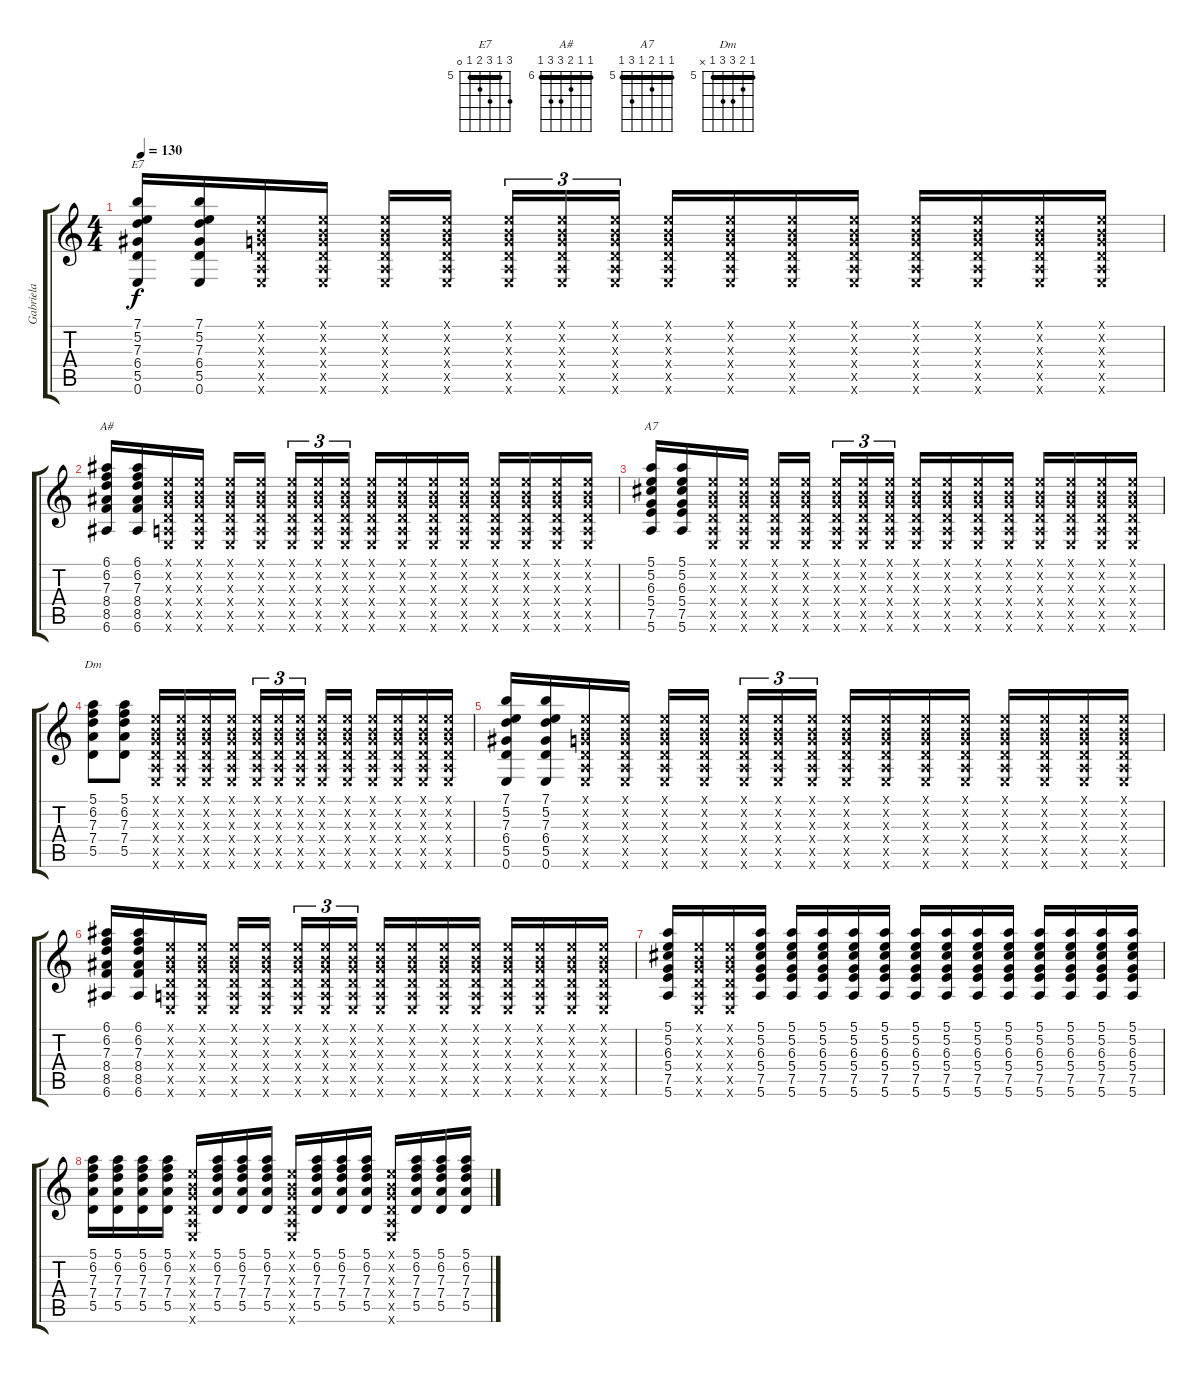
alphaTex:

\track ("Gabriela" "Gabriela") {instrument acousticguitarnylon}
\staff {score tabs}
\tuning (E4 B3 G3 D3 A2 E2) {hide}
\chord ("E7" 7 5 7 6 5 0) {firstfret 5 barre 5}
\chord ("A#" 6 6 7 8 8 6) {firstfret 6 barre 6}
\chord ("A7" 5 5 6 5 7 5) {firstfret 5 barre 5}
\chord ("Dm" 5 6 7 7 5 x) {firstfret 5 barre 5}
\ts (4 4)
\tempo 130
\clef g2
\ks c
(7.1 5.2 7.3 6.4 5.5 0.6).16{ch "E7" dy f} (7.1 5.2 7.3 6.4 5.5 0.6).16 (0.1{x} 0.2{x} 0.3{x} 0.4{x} 0.5{x} 0.6{x}).16 (0.1{x} 0.2{x} 0.3{x} 0.4{x} 0.5{x} 0.6{x}).16 (0.1{x} 0.2{x} 0.3{x} 0.4{x} 0.5{x} 0.6{x}).16 (0.1{x} 0.2{x} 0.3{x} 0.4{x} 0.5{x} 0.6{x}).16{beam splitsecondary} (0.1{x} 0.2{x} 0.3{x} 0.4{x} 0.5{x} 0.6{x}).16{tu (3 2)} (0.1{x} 0.2{x} 0.3{x} 0.4{x} 0.5{x} 0.6{x}).16{tu (3 2)} (0.1{x} 0.2{x} 0.3{x} 0.4{x} 0.5{x} 0.6{x}).16{tu (3 2)} (0.1{x} 0.2{x} 0.3{x} 0.4{x} 0.5{x} 0.6{x}).16 (0.1{x} 0.2{x} 0.3{x} 0.4{x} 0.5{x} 0.6{x}).16 (0.1{x} 0.2{x} 0.3{x} 0.4{x} 0.5{x} 0.6{x}).16 (0.1{x} 0.2{x} 0.3{x} 0.4{x} 0.5{x} 0.6{x}).16 (0.1{x} 0.2{x} 0.3{x} 0.4{x} 0.5{x} 0.6{x}).16 (0.1{x} 0.2{x} 0.3{x} 0.4{x} 0.5{x} 0.6{x}).16 (0.1{x} 0.2{x} 0.3{x} 0.4{x} 0.5{x} 0.6{x}).16 (0.1{x} 0.2{x} 0.3{x} 0.4{x} 0.5{x} 0.6{x}).16 |
(6.1 6.2 7.3 8.4 8.5 6.6).16{ch "A#"} (6.1 6.2 7.3 8.4 8.5 6.6).16 (0.1{x} 0.2{x} 0.3{x} 0.4{x} 0.5{x} 0.6{x}).16 (0.1{x} 0.2{x} 0.3{x} 0.4{x} 0.5{x} 0.6{x}).16 (0.1{x} 0.2{x} 0.3{x} 0.4{x} 0.5{x} 0.6{x}).16 (0.1{x} 0.2{x} 0.3{x} 0.4{x} 0.5{x} 0.6{x}).16{beam splitsecondary} (0.1{x} 0.2{x} 0.3{x} 0.4{x} 0.5{x} 0.6{x}).16{tu (3 2)} (0.1{x} 0.2{x} 0.3{x} 0.4{x} 0.5{x} 0.6{x}).16{tu (3 2)} (0.1{x} 0.2{x} 0.3{x} 0.4{x} 0.5{x} 0.6{x}).16{tu (3 2)} (0.1{x} 0.2{x} 0.3{x} 0.4{x} 0.5{x} 0.6{x}).16 (0.1{x} 0.2{x} 0.3{x} 0.4{x} 0.5{x} 0.6{x}).16 (0.1{x} 0.2{x} 0.3{x} 0.4{x} 0.5{x} 0.6{x}).16 (0.1{x} 0.2{x} 0.3{x} 0.4{x} 0.5{x} 0.6{x}).16 (0.1{x} 0.2{x} 0.3{x} 0.4{x} 0.5{x} 0.6{x}).16 (0.1{x} 0.2{x} 0.3{x} 0.4{x} 0.5{x} 0.6{x}).16 (0.1{x} 0.2{x} 0.3{x} 0.4{x} 0.5{x} 0.6{x}).16 (0.1{x} 0.2{x} 0.3{x} 0.4{x} 0.5{x} 0.6{x}).16 |
(5.1 5.2 6.3 5.4 7.5 5.6).16{ch "A7"} (5.1 5.2 6.3 5.4 7.5 5.6).16 (0.1{x} 0.2{x} 0.3{x} 0.4{x} 0.5{x} 0.6{x}).16 (0.1{x} 0.2{x} 0.3{x} 0.4{x} 0.5{x} 0.6{x}).16 (0.1{x} 0.2{x} 0.3{x} 0.4{x} 0.5{x} 0.6{x}).16 (0.1{x} 0.2{x} 0.3{x} 0.4{x} 0.5{x} 0.6{x}).16{beam splitsecondary} (0.1{x} 0.2{x} 0.3{x} 0.4{x} 0.5{x} 0.6{x}).16{tu (3 2)} (0.1{x} 0.2{x} 0.3{x} 0.4{x} 0.5{x} 0.6{x}).16{tu (3 2)} (0.1{x} 0.2{x} 0.3{x} 0.4{x} 0.5{x} 0.6{x}).16{tu (3 2)} (0.1{x} 0.2{x} 0.3{x} 0.4{x} 0.5{x} 0.6{x}).16 (0.1{x} 0.2{x} 0.3{x} 0.4{x} 0.5{x} 0.6{x}).16 (0.1{x} 0.2{x} 0.3{x} 0.4{x} 0.5{x} 0.6{x}).16 (0.1{x} 0.2{x} 0.3{x} 0.4{x} 0.5{x} 0.6{x}).16 (0.1{x} 0.2{x} 0.3{x} 0.4{x} 0.5{x} 0.6{x}).16 (0.1{x} 0.2{x} 0.3{x} 0.4{x} 0.5{x} 0.6{x}).16 (0.1{x} 0.2{x} 0.3{x} 0.4{x} 0.5{x} 0.6{x}).16 (0.1{x} 0.2{x} 0.3{x} 0.4{x} 0.5{x} 0.6{x}).16 |
(5.1 6.2 7.3 7.4 5.5).8{ch "Dm"} (5.1 6.2 7.3 7.4 5.5).8 (0.1{x} 0.2{x} 0.3{x} 0.4{x} 0.5{x} 0.6{x}).16 (0.1{x} 0.2{x} 0.3{x} 0.4{x} 0.5{x} 0.6{x}).16 (0.1{x} 0.2{x} 0.3{x} 0.4{x} 0.5{x} 0.6{x}).16 (0.1{x} 0.2{x} 0.3{x} 0.4{x} 0.5{x} 0.6{x}).16 (0.1{x} 0.2{x} 0.3{x} 0.4{x} 0.5{x} 0.6{x}).16{tu (3 2)} (0.1{x} 0.2{x} 0.3{x} 0.4{x} 0.5{x} 0.6{x}).16{tu (3 2)} (0.1{x} 0.2{x} 0.3{x} 0.4{x} 0.5{x} 0.6{x}).16{tu (3 2) beam splitsecondary} (0.1{x} 0.2{x} 0.3{x} 0.4{x} 0.5{x} 0.6{x}).16 (0.1{x} 0.2{x} 0.3{x} 0.4{x} 0.5{x} 0.6{x}).16 (0.1{x} 0.2{x} 0.3{x} 0.4{x} 0.5{x} 0.6{x}).16 (0.1{x} 0.2{x} 0.3{x} 0.4{x} 0.5{x} 0.6{x}).16 (0.1{x} 0.2{x} 0.3{x} 0.4{x} 0.5{x} 0.6{x}).16 (0.1{x} 0.2{x} 0.3{x} 0.4{x} 0.5{x} 0.6{x}).16 |
(7.1 5.2 7.3 6.4 5.5 0.6).16 (7.1 5.2 7.3 6.4 5.5 0.6).16 (0.1{x} 0.2{x} 0.3{x} 0.4{x} 0.5{x} 0.6{x}).16 (0.1{x} 0.2{x} 0.3{x} 0.4{x} 0.5{x} 0.6{x}).16 (0.1{x} 0.2{x} 0.3{x} 0.4{x} 0.5{x} 0.6{x}).16 (0.1{x} 0.2{x} 0.3{x} 0.4{x} 0.5{x} 0.6{x}).16{beam splitsecondary} (0.1{x} 0.2{x} 0.3{x} 0.4{x} 0.5{x} 0.6{x}).16{tu (3 2)} (0.1{x} 0.2{x} 0.3{x} 0.4{x} 0.5{x} 0.6{x}).16{tu (3 2)} (0.1{x} 0.2{x} 0.3{x} 0.4{x} 0.5{x} 0.6{x}).16{tu (3 2)} (0.1{x} 0.2{x} 0.3{x} 0.4{x} 0.5{x} 0.6{x}).16 (0.1{x} 0.2{x} 0.3{x} 0.4{x} 0.5{x} 0.6{x}).16 (0.1{x} 0.2{x} 0.3{x} 0.4{x} 0.5{x} 0.6{x}).16 (0.1{x} 0.2{x} 0.3{x} 0.4{x} 0.5{x} 0.6{x}).16 (0.1{x} 0.2{x} 0.3{x} 0.4{x} 0.5{x} 0.6{x}).16 (0.1{x} 0.2{x} 0.3{x} 0.4{x} 0.5{x} 0.6{x}).16 (0.1{x} 0.2{x} 0.3{x} 0.4{x} 0.5{x} 0.6{x}).16 (0.1{x} 0.2{x} 0.3{x} 0.4{x} 0.5{x} 0.6{x}).16 |
(6.1 6.2 7.3 8.4 8.5 6.6).16 (6.1 6.2 7.3 8.4 8.5 6.6).16 (0.1{x} 0.2{x} 0.3{x} 0.4{x} 0.5{x} 0.6{x}).16 (0.1{x} 0.2{x} 0.3{x} 0.4{x} 0.5{x} 0.6{x}).16 (0.1{x} 0.2{x} 0.3{x} 0.4{x} 0.5{x} 0.6{x}).16 (0.1{x} 0.2{x} 0.3{x} 0.4{x} 0.5{x} 0.6{x}).16{beam splitsecondary} (0.1{x} 0.2{x} 0.3{x} 0.4{x} 0.5{x} 0.6{x}).16{tu (3 2)} (0.1{x} 0.2{x} 0.3{x} 0.4{x} 0.5{x} 0.6{x}).16{tu (3 2)} (0.1{x} 0.2{x} 0.3{x} 0.4{x} 0.5{x} 0.6{x}).16{tu (3 2)} (0.1{x} 0.2{x} 0.3{x} 0.4{x} 0.5{x} 0.6{x}).16 (0.1{x} 0.2{x} 0.3{x} 0.4{x} 0.5{x} 0.6{x}).16 (0.1{x} 0.2{x} 0.3{x} 0.4{x} 0.5{x} 0.6{x}).16 (0.1{x} 0.2{x} 0.3{x} 0.4{x} 0.5{x} 0.6{x}).16 (0.1{x} 0.2{x} 0.3{x} 0.4{x} 0.5{x} 0.6{x}).16 (0.1{x} 0.2{x} 0.3{x} 0.4{x} 0.5{x} 0.6{x}).16 (0.1{x} 0.2{x} 0.3{x} 0.4{x} 0.5{x} 0.6{x}).16 (0.1{x} 0.2{x} 0.3{x} 0.4{x} 0.5{x} 0.6{x}).16 |
(5.1 5.2 6.3 5.4 7.5 5.6).16 (0.1{x} 0.2{x} 0.3{x} 0.4{x} 0.5{x} 0.6{x}).16 (0.1{x} 0.2{x} 0.3{x} 0.4{x} 0.5{x} 0.6{x}).16 (5.1 5.2 6.3 5.4 7.5 5.6).16 (5.1 5.2 6.3 5.4 7.5 5.6).16 (5.1 5.2 6.3 5.4 7.5 5.6).16 (5.1 5.2 6.3 5.4 7.5 5.6).16 (5.1 5.2 6.3 5.4 7.5 5.6).16 (5.1 5.2 6.3 5.4 7.5 5.6).16 (5.1 5.2 6.3 5.4 7.5 5.6).16 (5.1 5.2 6.3 5.4 7.5 5.6).16 (5.1 5.2 6.3 5.4 7.5 5.6).16 (5.1 5.2 6.3 5.4 7.5 5.6).16 (5.1 5.2 6.3 5.4 7.5 5.6).16 (5.1 5.2 6.3 5.4 7.5 5.6).16 (5.1 5.2 6.3 5.4 7.5 5.6).16 |
(5.1 6.2 7.3 7.4 5.5).16 (5.1 6.2 7.3 7.4 5.5).16 (5.1 6.2 7.3 7.4 5.5).16 (5.1 6.2 7.3 7.4 5.5).16 (0.1{x} 0.2{x} 0.3{x} 0.4{x} 0.5{x} 0.6{x}).16 (5.1 6.2 7.3 7.4 5.5).16 (5.1 6.2 7.3 7.4 5.5).16 (5.1 6.2 7.3 7.4 5.5).16 (0.1{x} 0.2{x} 0.3{x} 0.4{x} 0.5{x} 0.6{x}).16 (5.1 6.2 7.3 7.4 5.5).16 (5.1 6.2 7.3 7.4 5.5).16 (5.1 6.2 7.3 7.4 5.5).16 (0.1{x} 0.2{x} 0.3{x} 0.4{x} 0.5{x} 0.6{x}).16 (5.1 6.2 7.3 7.4 5.5).16 (5.1 6.2 7.3 7.4 5.5).16 (5.1 6.2 7.3 7.4 5.5).16
